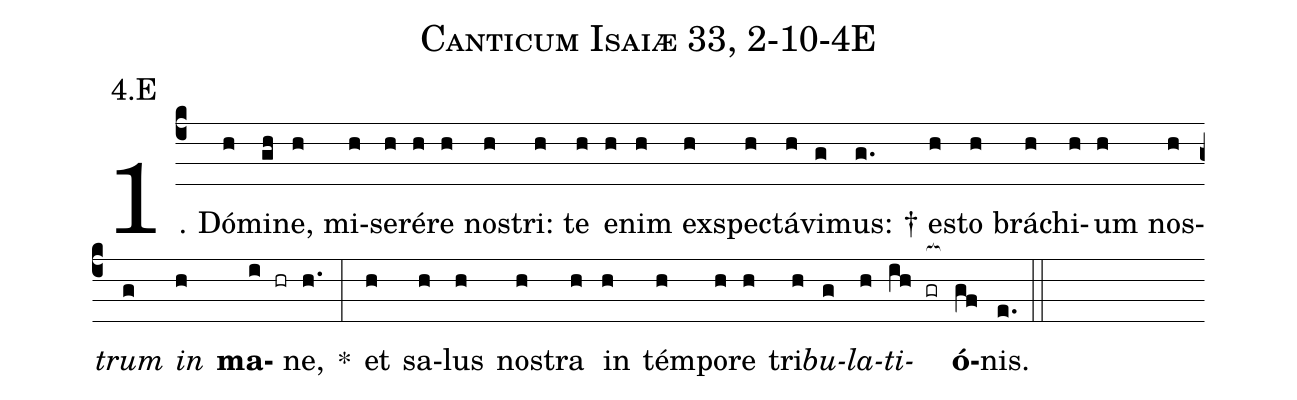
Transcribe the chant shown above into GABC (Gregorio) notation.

name: Canticum Isaiæ 33, 2-10-4E;
annotation: 4.E;
%%
(c4)1. Dó(h)mi(gh)ne,(h) mi(h)se(h)ré(h)re(h) nos(h)tri:(h) te(h) e(h)nim(h) ex(h)spec(h)tá(h)vi(g)mus: †(g.) es(h)to(h) brá(h)chi(h)um(h) nos(h)<i>trum</i>(g) <i>in</i>(h) <b>ma</b>(i hr)ne,(h.) *(:) et(h) sa(h)lus(h) nos(h)tra(h) in(h) tém(h)po(h)re(h) tri(h)<i>bu</i>(g)<i>la</i>(h)<i>ti</i>(ih gr[ocb:1{])<b>ó</b>(gf[ocb:0}])nis.(e.) (::)
